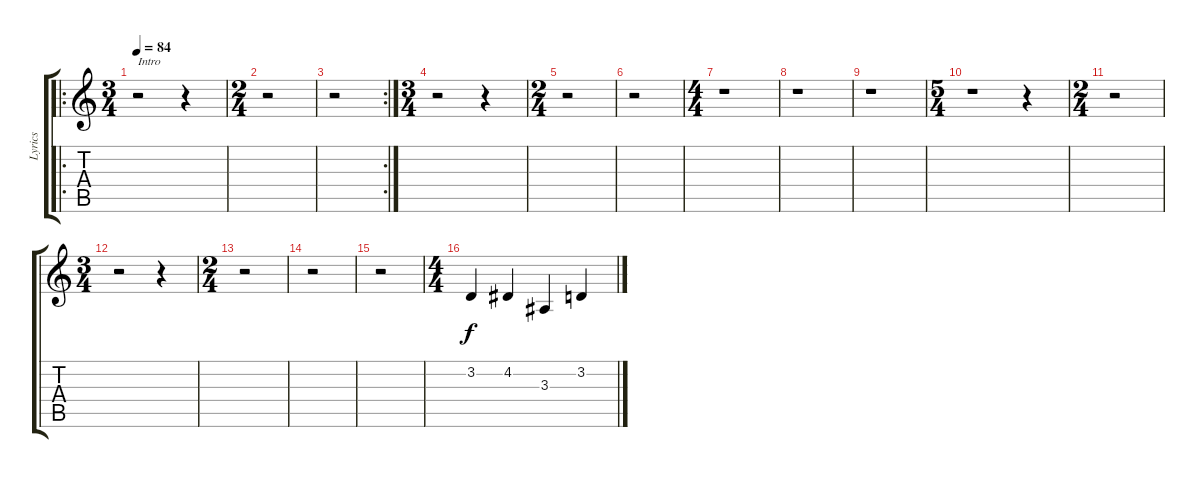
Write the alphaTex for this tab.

\track ("Lyrics" "Lyrics") {instrument viola}
\staff {score tabs}
\tuning (E4 B3 G3 D3 A2 E2) {hide}
\ro
\ts (3 4)
\tempo 84
\clef g2
\ks c
r.2{txt "Intro" dy f instrument viola} r.4 |
\ts (2 4)
r.2 |
\rc 2
r.2 |
\ts (3 4)
r.2 r.4 |
\ts (2 4)
r.2 |
r.2 |
\ts (4 4)
r.1 |
r.1 |
r.1 |
\ts (5 4)
r.1 r.4 |
\ts (2 4)
r.2 |
\ts (3 4)
r.2 r.4 |
\ts (2 4)
r.2 |
r.2 |
r.2 |
\ts (4 4)
3.2.4 4.2.4 3.3.4 3.2.4
